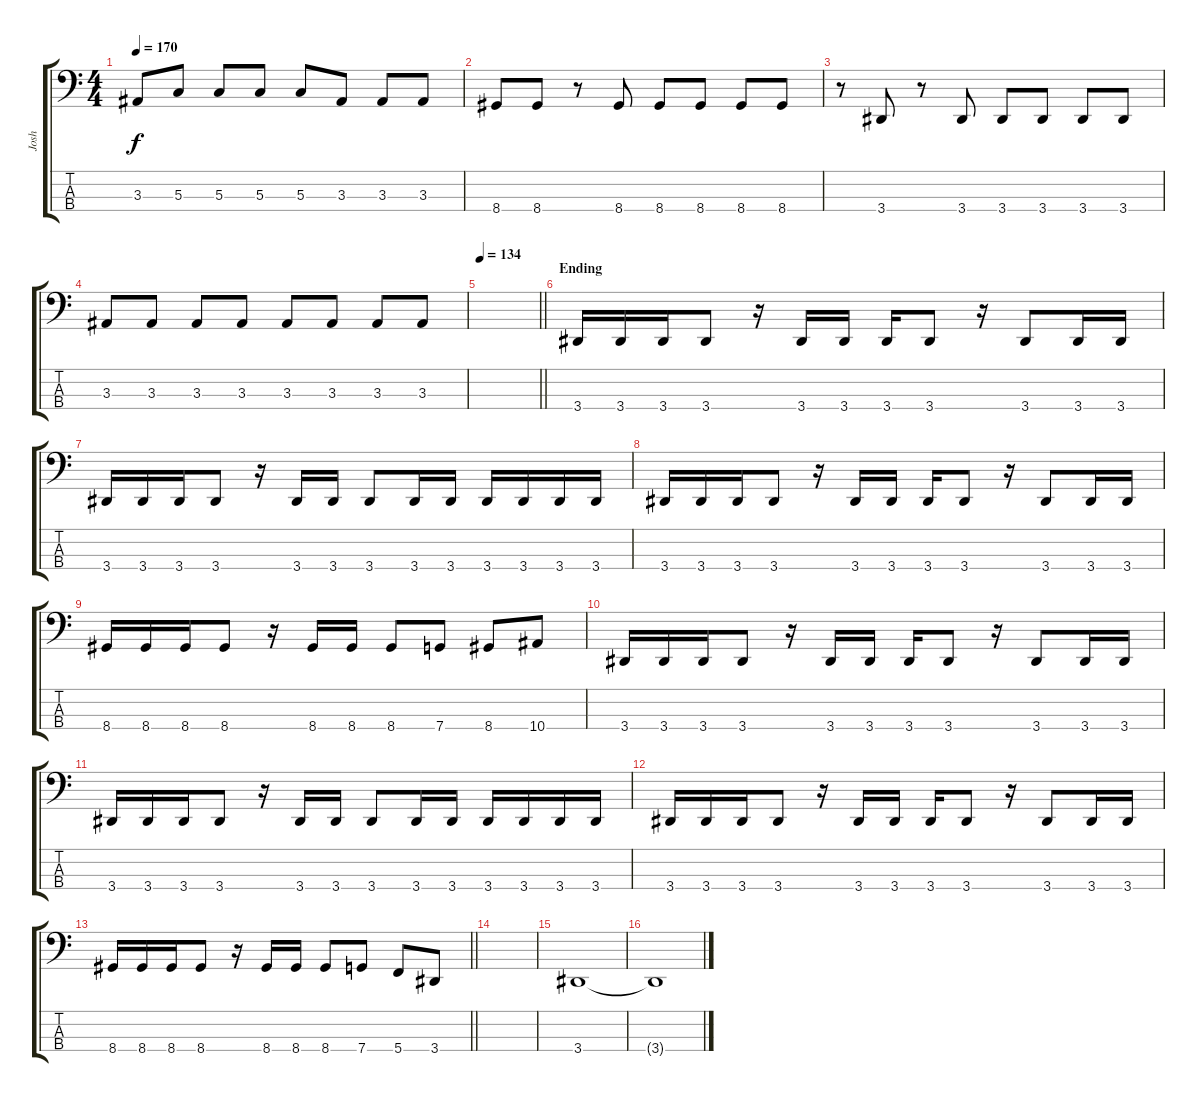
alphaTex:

\track ("Josh" "Josh") {instrument electricbasspick}
\staff {score tabs}
\tuning (F2 C2 G1 C1) {hide}
\ts (4 4)
\tempo 170
\clef f4
\ks c
3.3.8{dy f} 5.3.8 5.3.8 5.3.8 5.3.8 3.3.8 3.3.8 3.3.8 |
8.4.8 8.4.8 r.8 8.4.8 8.4.8 8.4.8 8.4.8 8.4.8 |
r.8 3.4.8 r.8 3.4.8 3.4.8 3.4.8 3.4.8 3.4.8 |
3.3.8 3.3.8 3.3.8 3.3.8 3.3.8 3.3.8 3.3.8 3.3.8 |
\tempo 134
\barLineRight lightlight
|
\section ("" "Ending")
3.4.16 3.4.16 3.4.16 3.4.8 r.16 3.4.16 3.4.16 3.4.16 3.4.8 r.16 3.4.8 3.4.16 3.4.16 |
3.4.16 3.4.16 3.4.16 3.4.8 r.16 3.4.16 3.4.16 3.4.8 3.4.16 3.4.16 3.4.16 3.4.16 3.4.16 3.4.16 |
3.4.16 3.4.16 3.4.16 3.4.8 r.16 3.4.16 3.4.16 3.4.16 3.4.8 r.16 3.4.8 3.4.16 3.4.16 |
8.4.16 8.4.16 8.4.16 8.4.8 r.16 8.4.16 8.4.16 8.4.8 7.4.8 8.4.8 10.4.8 |
3.4.16 3.4.16 3.4.16 3.4.8 r.16 3.4.16 3.4.16 3.4.16 3.4.8 r.16 3.4.8 3.4.16 3.4.16 |
3.4.16 3.4.16 3.4.16 3.4.8 r.16 3.4.16 3.4.16 3.4.8 3.4.16 3.4.16 3.4.16 3.4.16 3.4.16 3.4.16 |
3.4.16 3.4.16 3.4.16 3.4.8 r.16 3.4.16 3.4.16 3.4.16 3.4.8 r.16 3.4.8 3.4.16 3.4.16 |
\barLineRight lightlight
8.4.16 8.4.16 8.4.16 8.4.8 r.16 8.4.16 8.4.16 8.4.8 7.4.8 5.4.8 3.4.8 |
|
3.4.1 |
3.4{t}.1
